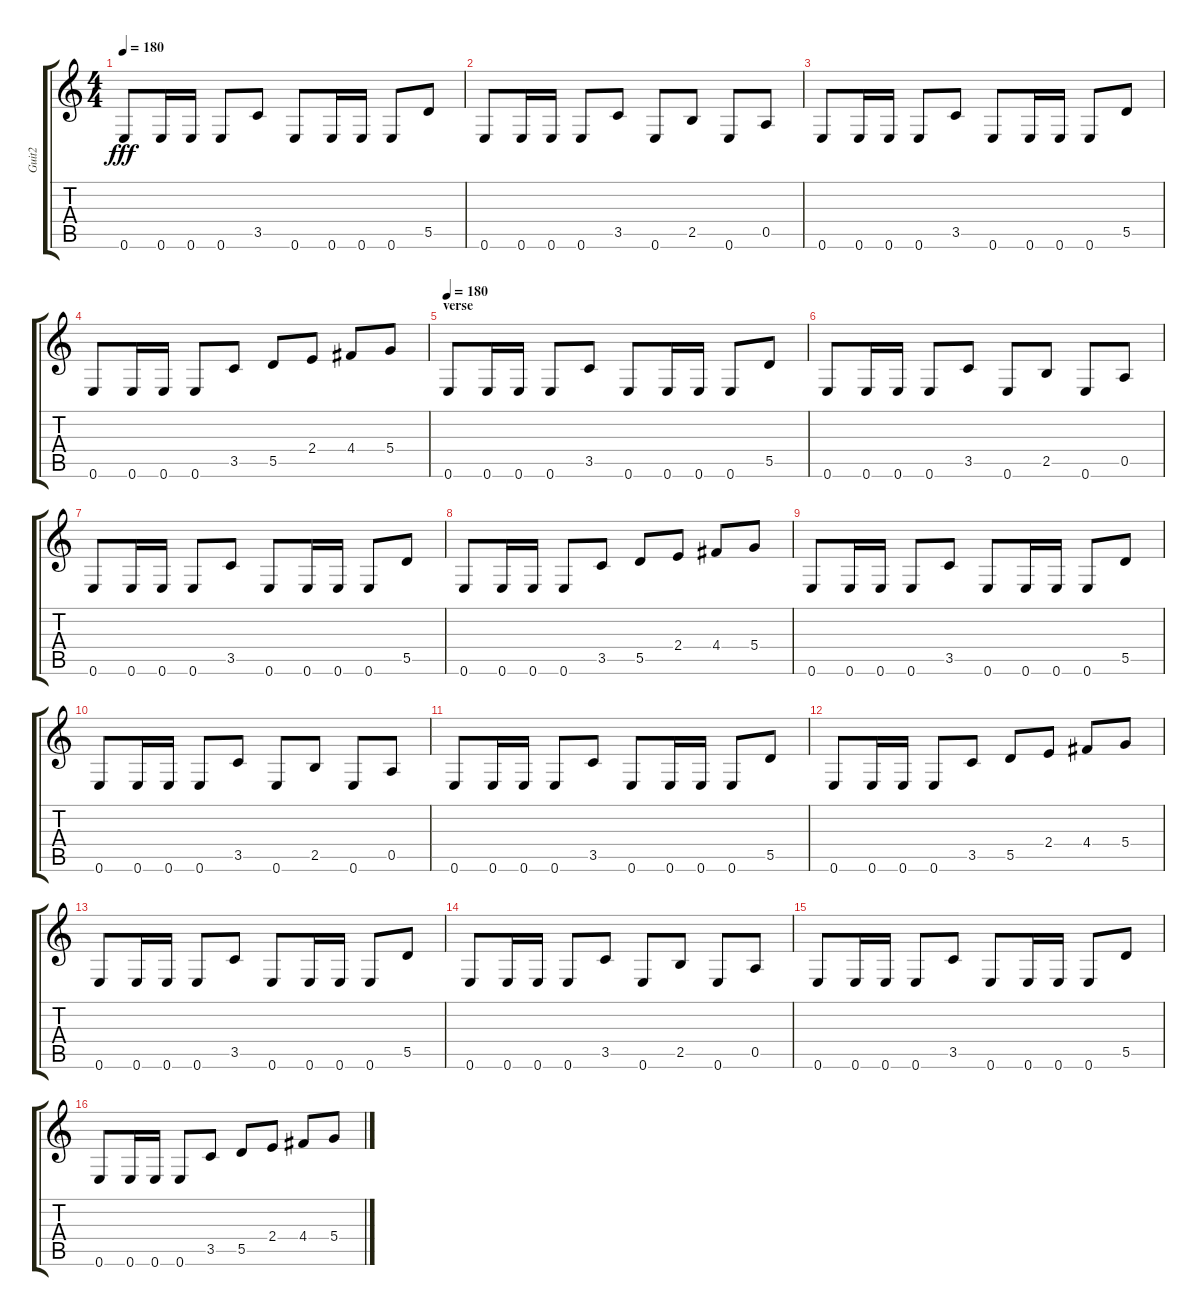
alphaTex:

\track ("Guit2" "Guit2") {instrument electricguitarclean}
\staff {score tabs}
\tuning (E4 B3 G3 D3 A2 E2) {hide}
\ts (4 4)
\tempo 180
\clef g2
\ks c
0.6.8{dy fff} 0.6.16 0.6.16 0.6.8 3.5.8 0.6.8 0.6.16 0.6.16 0.6.8 5.5.8 |
0.6.8 0.6.16 0.6.16 0.6.8 3.5.8 0.6.8 2.5.8 0.6.8 0.5.8 |
0.6.8 0.6.16 0.6.16 0.6.8 3.5.8 0.6.8 0.6.16 0.6.16 0.6.8 5.5.8 |
0.6.8 0.6.16 0.6.16 0.6.8 3.5.8 5.5.8 2.4.8 4.4.8 5.4.8 |
\section ("" "verse")
\tempo 180
0.6.8{instrument overdrivenguitar} 0.6.16 0.6.16 0.6.8 3.5.8 0.6.8 0.6.16 0.6.16 0.6.8 5.5.8 |
0.6.8 0.6.16 0.6.16 0.6.8 3.5.8 0.6.8 2.5.8 0.6.8 0.5.8 |
0.6.8 0.6.16 0.6.16 0.6.8 3.5.8 0.6.8 0.6.16 0.6.16 0.6.8 5.5.8 |
0.6.8 0.6.16 0.6.16 0.6.8 3.5.8 5.5.8 2.4.8 4.4.8 5.4.8 |
0.6.8 0.6.16 0.6.16 0.6.8 3.5.8 0.6.8 0.6.16 0.6.16 0.6.8 5.5.8 |
0.6.8 0.6.16 0.6.16 0.6.8 3.5.8 0.6.8 2.5.8 0.6.8 0.5.8 |
0.6.8 0.6.16 0.6.16 0.6.8 3.5.8 0.6.8 0.6.16 0.6.16 0.6.8 5.5.8 |
0.6.8 0.6.16 0.6.16 0.6.8 3.5.8 5.5.8 2.4.8 4.4.8 5.4.8 |
0.6.8 0.6.16 0.6.16 0.6.8 3.5.8 0.6.8 0.6.16 0.6.16 0.6.8 5.5.8 |
0.6.8 0.6.16 0.6.16 0.6.8 3.5.8 0.6.8 2.5.8 0.6.8 0.5.8 |
0.6.8 0.6.16 0.6.16 0.6.8 3.5.8 0.6.8 0.6.16 0.6.16 0.6.8 5.5.8 |
0.6.8 0.6.16 0.6.16 0.6.8 3.5.8 5.5.8 2.4.8 4.4.8 5.4.8
